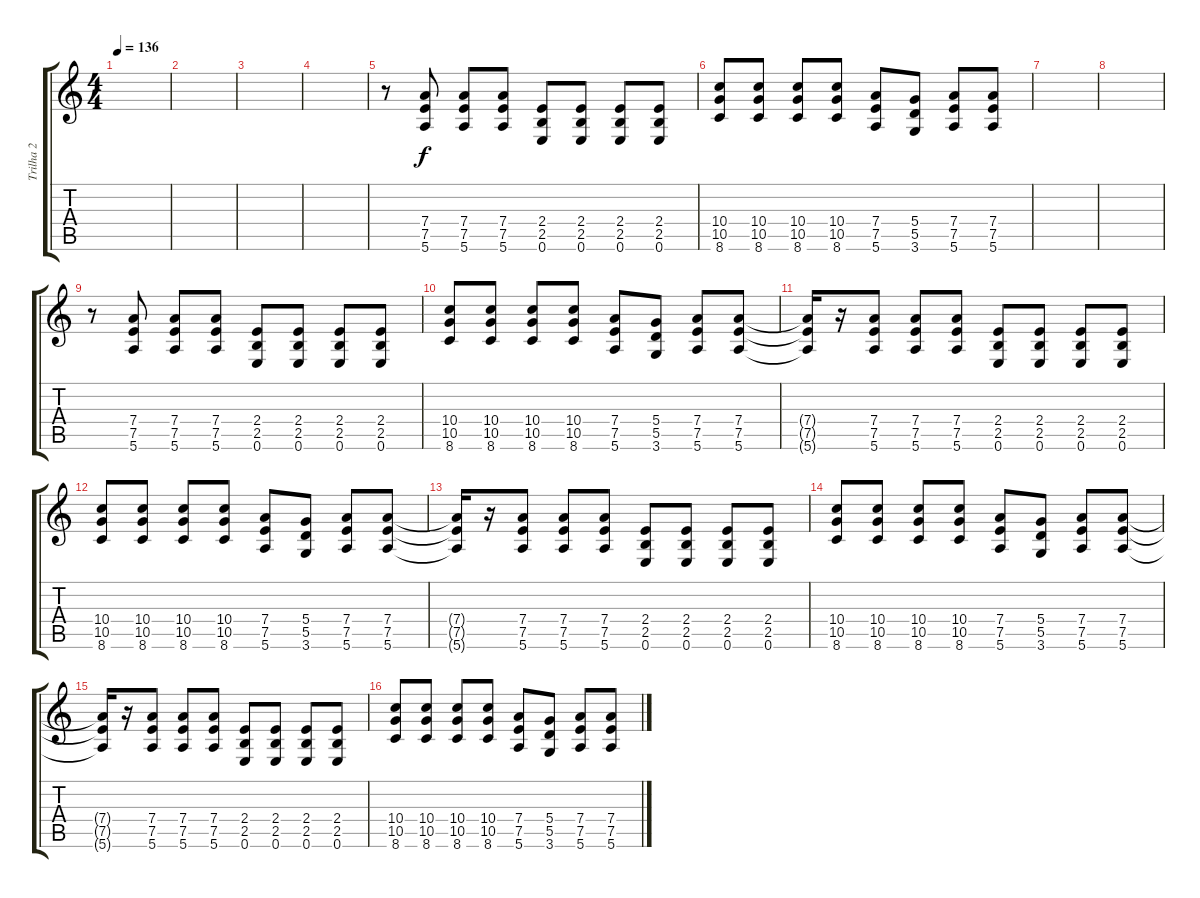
\track ("Trilha 2" "Trilha 2") {instrument distortionguitar}
\staff {score tabs}
\tuning (E4 B3 G3 D3 A2 E2) {hide}
\ts (4 4)
\tempo 136
\clef g2
\ks c
|
|
|
|
r.8 (7.4 7.5 5.6).8 (7.4 7.5 5.6).8 (7.4 7.5 5.6).8 (2.4 2.5 0.6).8 (2.4 2.5 0.6).8 (2.4 2.5 0.6).8 (2.4 2.5 0.6).8 |
(10.4 10.5 8.6).8 (10.4 10.5 8.6).8 (10.4 10.5 8.6).8 (10.4 10.5 8.6).8 (7.4 7.5 5.6).8 (5.4 5.5 3.6).8 (7.4 7.5 5.6).8 (7.4 7.5 5.6).8 |
|
|
r.8 (7.4 7.5 5.6).8 (7.4 7.5 5.6).8 (7.4 7.5 5.6).8 (2.4 2.5 0.6).8 (2.4 2.5 0.6).8 (2.4 2.5 0.6).8 (2.4 2.5 0.6).8 |
(10.4 10.5 8.6).8 (10.4 10.5 8.6).8 (10.4 10.5 8.6).8 (10.4 10.5 8.6).8 (7.4 7.5 5.6).8 (5.4 5.5 3.6).8 (7.4 7.5 5.6).8 (7.4 7.5 5.6).8 |
(7.4{t} 7.5{t} 5.6{t}).16 r.16 (7.4 7.5 5.6).8 (7.4 7.5 5.6).8 (7.4 7.5 5.6).8 (2.4 2.5 0.6).8 (2.4 2.5 0.6).8 (2.4 2.5 0.6).8 (2.4 2.5 0.6).8 |
(10.4 10.5 8.6).8 (10.4 10.5 8.6).8 (10.4 10.5 8.6).8 (10.4 10.5 8.6).8 (7.4 7.5 5.6).8 (5.4 5.5 3.6).8 (7.4 7.5 5.6).8 (7.4 7.5 5.6).8 |
(7.4{t} 7.5{t} 5.6{t}).16 r.16 (7.4 7.5 5.6).8 (7.4 7.5 5.6).8 (7.4 7.5 5.6).8 (2.4 2.5 0.6).8 (2.4 2.5 0.6).8 (2.4 2.5 0.6).8 (2.4 2.5 0.6).8 |
(10.4 10.5 8.6).8 (10.4 10.5 8.6).8 (10.4 10.5 8.6).8 (10.4 10.5 8.6).8 (7.4 7.5 5.6).8 (5.4 5.5 3.6).8 (7.4 7.5 5.6).8 (7.4 7.5 5.6).8 |
(7.4{t} 7.5{t} 5.6{t}).16 r.16 (7.4 7.5 5.6).8 (7.4 7.5 5.6).8 (7.4 7.5 5.6).8 (2.4 2.5 0.6).8 (2.4 2.5 0.6).8 (2.4 2.5 0.6).8 (2.4 2.5 0.6).8 |
(10.4 10.5 8.6).8 (10.4 10.5 8.6).8 (10.4 10.5 8.6).8 (10.4 10.5 8.6).8 (7.4 7.5 5.6).8 (5.4 5.5 3.6).8 (7.4 7.5 5.6).8 (7.4 7.5 5.6).8
